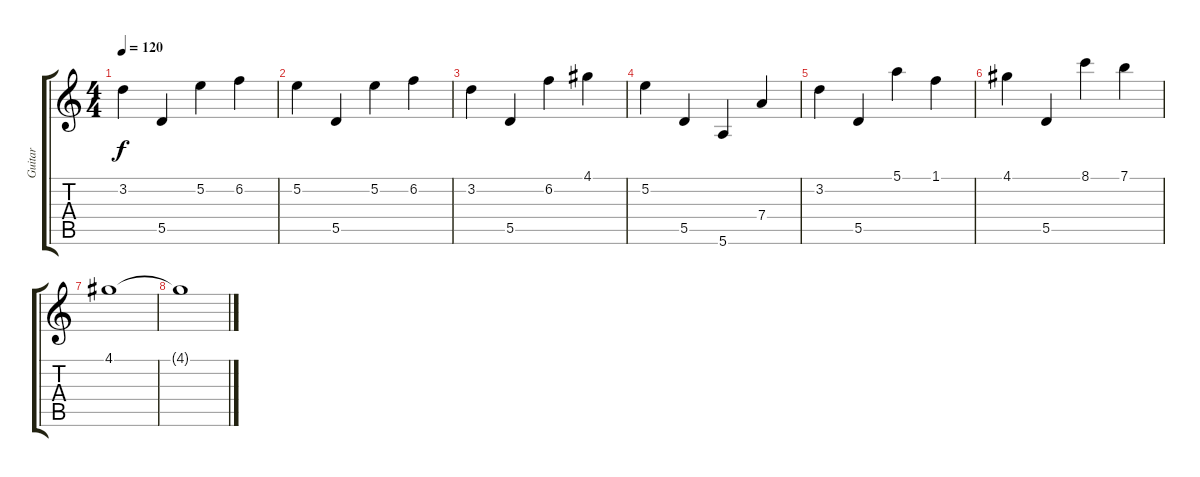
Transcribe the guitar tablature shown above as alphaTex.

\track ("Guitar" "Guitar") {instrument electricguitarclean}
\staff {score tabs}
\tuning (E4 B3 G3 D3 A2 E2) {hide}
\ts (4 4)
\tempo 120
\clef g2
\ks c
3.2.4{dy f} 5.5.4 5.2.4 6.2.4 |
5.2.4 5.5.4 5.2.4 6.2.4 |
3.2.4 5.5.4 6.2.4 4.1.4 |
5.2.4 5.5.4 5.6.4 7.4.4 |
3.2.4 5.5.4 5.1.4 1.1.4 |
4.1.4 5.5.4 8.1.4 7.1.4 |
4.1.1 |
4.1{t}.1
